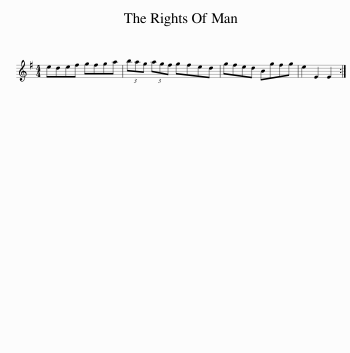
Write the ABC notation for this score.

X:1
L:1/8
M:4/4
I:linebreak $
K:Emin
V:1 treble
V:1
 edef gfga | (3bag (3agf gfed | gfed Bgfg | e2 E2 E2 :| %4
